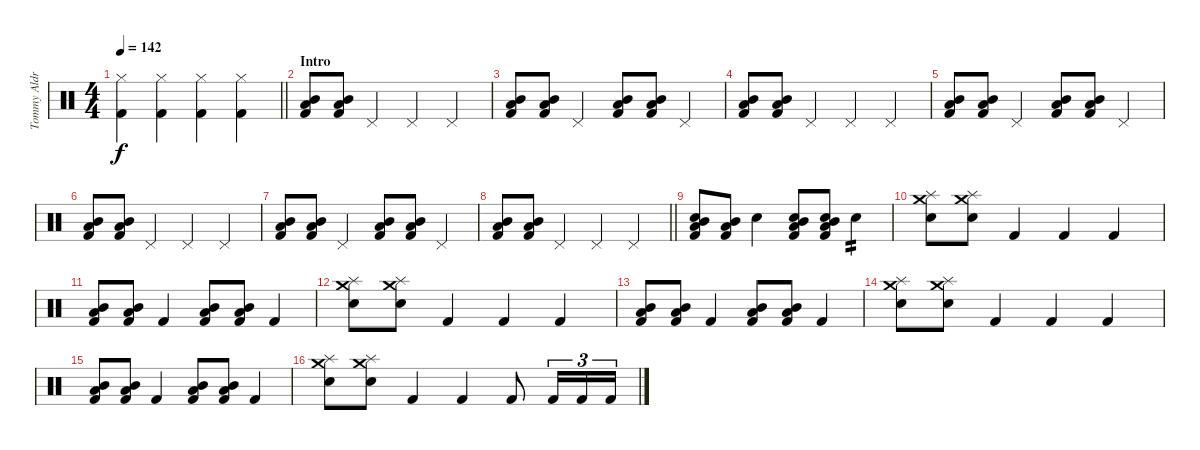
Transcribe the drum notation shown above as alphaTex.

\track ("Tommy Aldridge" "Tommy Aldr") {instrument percussion}
\staff {score}
\articulation defaults
\ts (4 4)
\tempo 142
\clef neutral
\barLineRight lightlight
\ks c
("Hi-Hat (closed)" "Kick (hit) 2").4{dy f} ("Hi-Hat (closed)" "Kick (hit) 2").4 ("Hi-Hat (closed)" "Kick (hit) 2").4 ("Hi-Hat (closed)" "Kick (hit) 2").4 |
\section ("" "Intro")
("Mid Tom (hit)" "Low Floor Tom (hit)" "Kick (hit) 2").8 ("Mid Tom (hit)" "Low Floor Tom (hit)" "Kick (hit) 2").8 "Pedal Hi-Hat (hit)".4 "Pedal Hi-Hat (hit)".4 "Pedal Hi-Hat (hit)".4 |
("Mid Tom (hit)" "Low Floor Tom (hit)" "Kick (hit) 2").8 ("Mid Tom (hit)" "Low Floor Tom (hit)" "Kick (hit) 2").8 "Pedal Hi-Hat (hit)".4 ("Mid Tom (hit)" "Low Floor Tom (hit)" "Kick (hit) 2").8 ("Mid Tom (hit)" "Low Floor Tom (hit)" "Kick (hit) 2").8 "Pedal Hi-Hat (hit)".4 |
("Mid Tom (hit)" "Low Floor Tom (hit)" "Kick (hit) 2").8 ("Mid Tom (hit)" "Low Floor Tom (hit)" "Kick (hit) 2").8 "Pedal Hi-Hat (hit)".4 "Pedal Hi-Hat (hit)".4 "Pedal Hi-Hat (hit)".4 |
("Mid Tom (hit)" "Low Floor Tom (hit)" "Kick (hit) 2").8 ("Mid Tom (hit)" "Low Floor Tom (hit)" "Kick (hit) 2").8 "Pedal Hi-Hat (hit)".4 ("Mid Tom (hit)" "Low Floor Tom (hit)" "Kick (hit) 2").8 ("Mid Tom (hit)" "Low Floor Tom (hit)" "Kick (hit) 2").8 "Pedal Hi-Hat (hit)".4 |
("Mid Tom (hit)" "Low Floor Tom (hit)" "Kick (hit) 2").8 ("Mid Tom (hit)" "Low Floor Tom (hit)" "Kick (hit) 2").8 "Pedal Hi-Hat (hit)".4 "Pedal Hi-Hat (hit)".4 "Pedal Hi-Hat (hit)".4 |
("Mid Tom (hit)" "Low Floor Tom (hit)" "Kick (hit) 2").8 ("Mid Tom (hit)" "Low Floor Tom (hit)" "Kick (hit) 2").8 "Pedal Hi-Hat (hit)".4 ("Mid Tom (hit)" "Low Floor Tom (hit)" "Kick (hit) 2").8 ("Mid Tom (hit)" "Low Floor Tom (hit)" "Kick (hit) 2").8 "Pedal Hi-Hat (hit)".4 |
\barLineRight lightlight
("Mid Tom (hit)" "Low Floor Tom (hit)" "Kick (hit) 2").8 ("Mid Tom (hit)" "Low Floor Tom (hit)" "Kick (hit) 2").8 "Pedal Hi-Hat (hit)".4 "Pedal Hi-Hat (hit)".4 "Pedal Hi-Hat (hit)".4 |
\section ("" "")
("Mid Tom (hit)" "Low Floor Tom (hit)" "Electric Snare (hit)" "Kick (hit) 2").8 ("Mid Tom (hit)" "Low Floor Tom (hit)" "Kick (hit) 2").8 "Electric Snare (hit)".4 ("Mid Tom (hit)" "Low Floor Tom (hit)" "Electric Snare (hit)" "Kick (hit) 2").8 ("Mid Tom (hit)" "Low Floor Tom (hit)" "Electric Snare (hit)" "Kick (hit) 2").8 "Electric Snare (hit)".4{tp 2} |
("Crash medium (hit)" "Splash (hit)" "Snare (hit) 2").8 ("Crash medium (hit)" "Splash (hit)" "Snare (hit) 2").8 "Kick (hit) 2".4 "Kick (hit) 2".4 "Kick (hit) 2".4 |
("Mid Tom (hit)" "Low Floor Tom (hit)" "Kick (hit) 2").8 ("Mid Tom (hit)" "Low Floor Tom (hit)" "Kick (hit) 2").8 "Kick (hit) 2".4 ("Mid Tom (hit)" "Low Floor Tom (hit)" "Kick (hit) 2").8 ("Mid Tom (hit)" "Low Floor Tom (hit)" "Kick (hit) 2").8 "Kick (hit) 2".4 |
("Crash medium (hit)" "Splash (hit)" "Snare (hit) 2").8 ("Crash medium (hit)" "Splash (hit)" "Snare (hit) 2").8 "Kick (hit) 2".4 "Kick (hit) 2".4 "Kick (hit) 2".4 |
("Mid Tom (hit)" "Low Floor Tom (hit)" "Kick (hit) 2").8 ("Mid Tom (hit)" "Low Floor Tom (hit)" "Kick (hit) 2").8 "Kick (hit) 2".4 ("Mid Tom (hit)" "Low Floor Tom (hit)" "Kick (hit) 2").8 ("Mid Tom (hit)" "Low Floor Tom (hit)" "Kick (hit) 2").8 "Kick (hit) 2".4 |
("Crash medium (hit)" "Splash (hit)" "Snare (hit) 2").8 ("Crash medium (hit)" "Splash (hit)" "Snare (hit) 2").8 "Kick (hit) 2".4 "Kick (hit) 2".4 "Kick (hit) 2".4 |
("Mid Tom (hit)" "Low Floor Tom (hit)" "Kick (hit) 2").8 ("Mid Tom (hit)" "Low Floor Tom (hit)" "Kick (hit) 2").8 "Kick (hit) 2".4 ("Mid Tom (hit)" "Low Floor Tom (hit)" "Kick (hit) 2").8 ("Mid Tom (hit)" "Low Floor Tom (hit)" "Kick (hit) 2").8 "Kick (hit) 2".4 |
("Crash medium (hit)" "Splash (hit)" "Snare (hit) 2").8 ("Crash medium (hit)" "Splash (hit)" "Snare (hit) 2").8 "Kick (hit) 2".4 "Kick (hit) 2".4 "Kick (hit) 2".8 "Kick (hit) 2".16{tu (3 2)} "Kick (hit) 2".16{tu (3 2)} "Kick (hit) 2".16{tu (3 2)}
